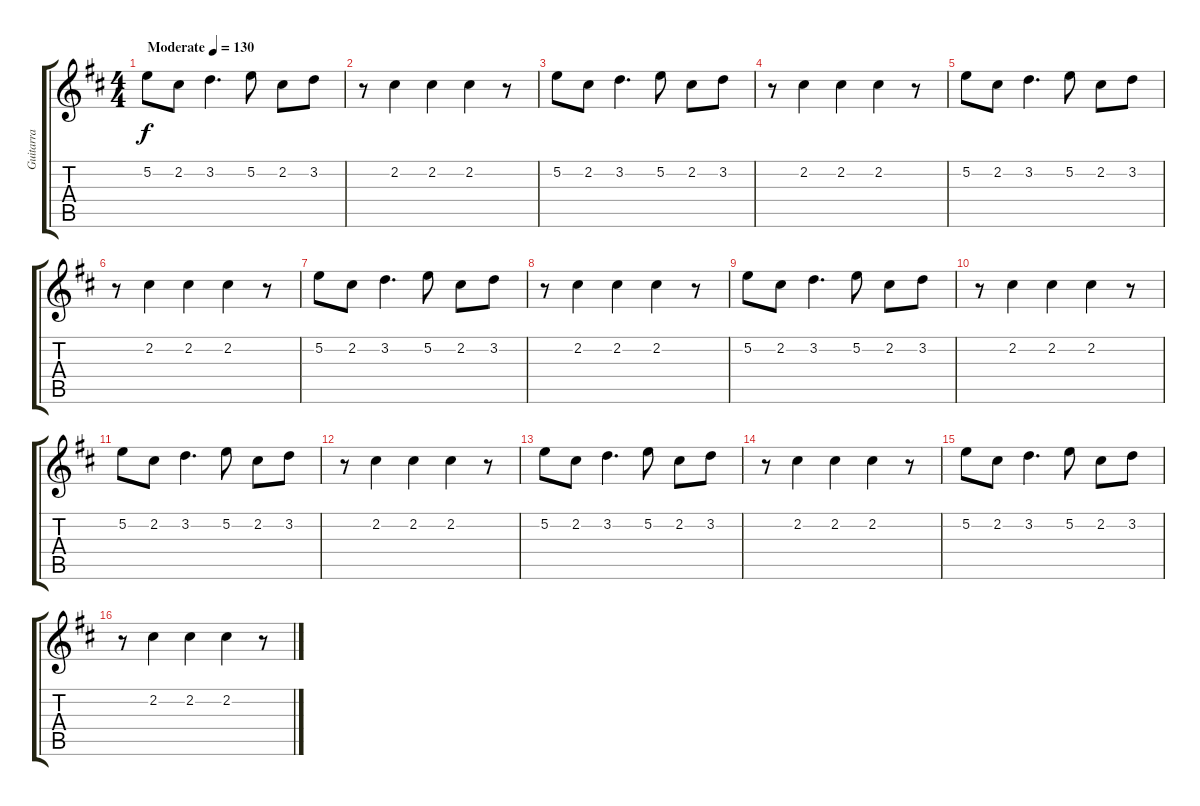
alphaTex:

\track ("Guitarra" "Guitarra") {instrument acousticguitarsteel}
\staff {score tabs}
\tuning (E4 B3 G3 D3 A2 E2) {hide}
\ts (4 4)
\tempo (130 "Moderate")
\clef g2
\ks d
5.2.8{dy f instrument acousticguitarsteel} 2.2.8 3.2.4{d} 5.2.8 2.2.8 3.2.8 |
r.8 2.2.4 2.2.4 2.2.4 r.8 |
5.2.8 2.2.8 3.2.4{d} 5.2.8 2.2.8 3.2.8 |
r.8 2.2.4 2.2.4 2.2.4 r.8 |
5.2.8 2.2.8 3.2.4{d} 5.2.8 2.2.8 3.2.8 |
r.8 2.2.4 2.2.4 2.2.4 r.8 |
5.2.8 2.2.8 3.2.4{d} 5.2.8 2.2.8 3.2.8 |
r.8 2.2.4 2.2.4 2.2.4 r.8 |
5.2.8 2.2.8 3.2.4{d} 5.2.8 2.2.8 3.2.8 |
r.8 2.2.4 2.2.4 2.2.4 r.8 |
5.2.8 2.2.8 3.2.4{d} 5.2.8 2.2.8 3.2.8 |
r.8 2.2.4 2.2.4 2.2.4 r.8 |
5.2.8 2.2.8 3.2.4{d} 5.2.8 2.2.8 3.2.8 |
r.8 2.2.4 2.2.4 2.2.4 r.8 |
5.2.8 2.2.8 3.2.4{d} 5.2.8 2.2.8 3.2.8 |
r.8 2.2.4 2.2.4 2.2.4 r.8
